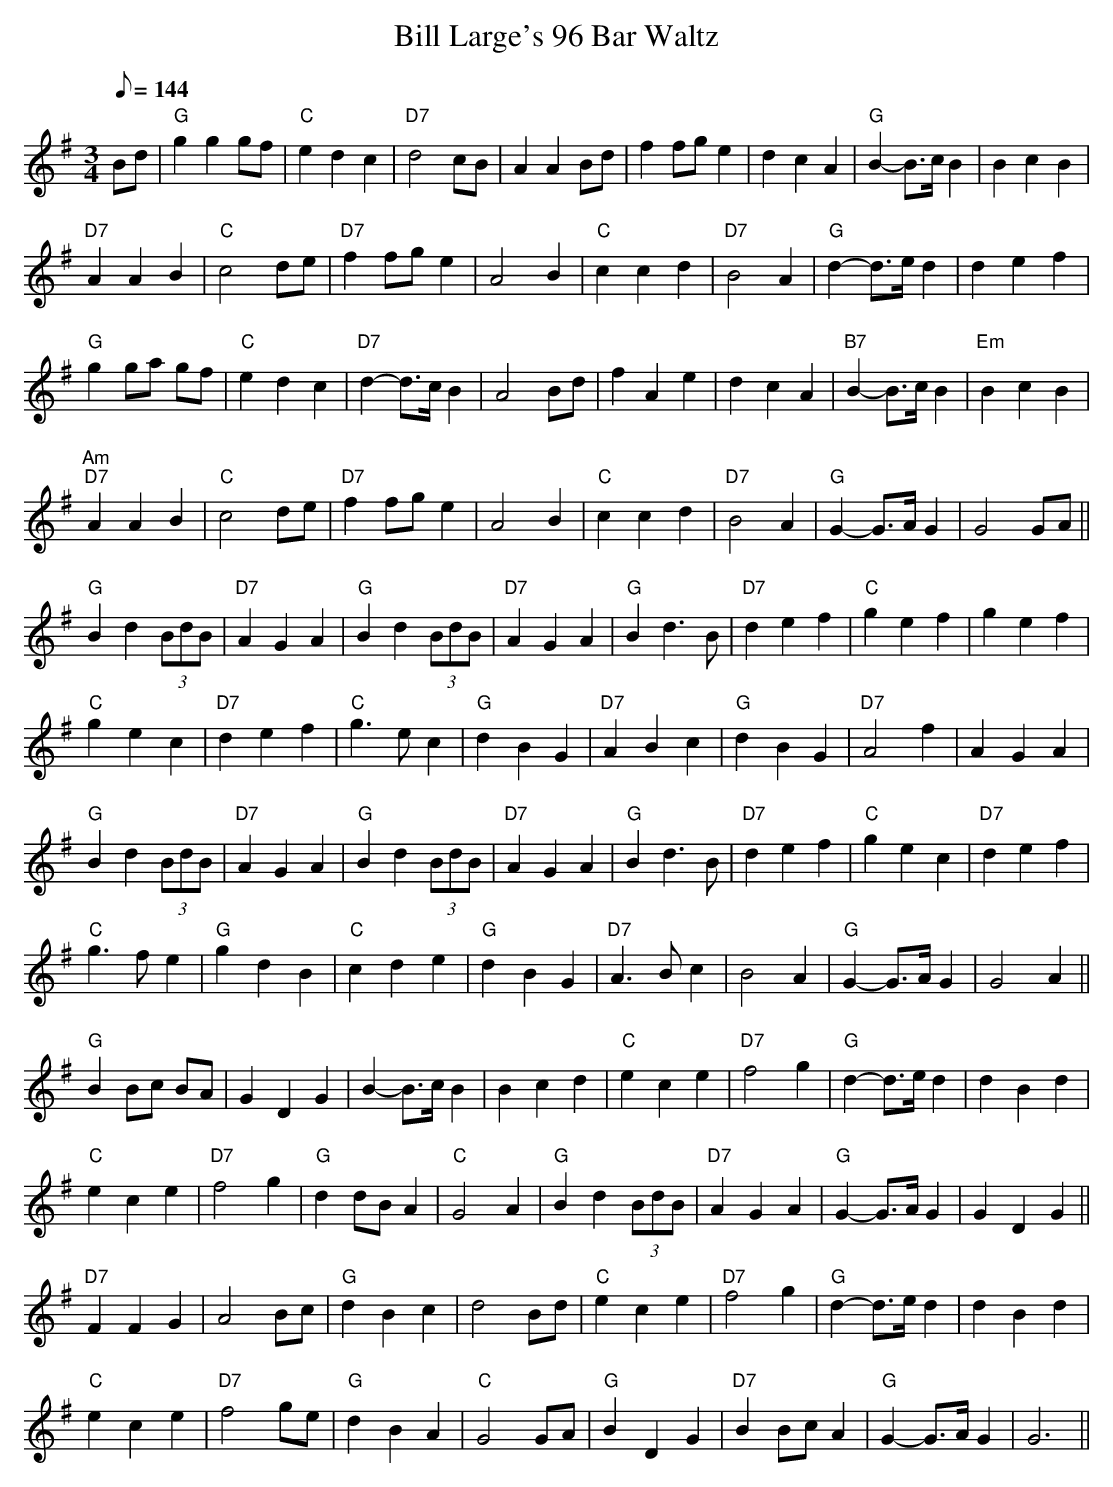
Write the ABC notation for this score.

X:1
T:Bill Large's 96 Bar Waltz
M:3/4
L:1/8
Q:144
K:G
Bd|"G"g2g2gf|"C"e2d2c2|"D7"d4cB|A2A2Bd|f2fge2|d2c2A2|"G"B2-B>cB2|B2c2B2|
"D7"A2A2B2|"C"c4de|"D7"f2fge2|A4B2|"C"c2c2d2|"D7"B4A2|"G"d2-d>ed2|d2e2f2|
"G"g2ga  gf|"C"e2d2c2|"D7"d2-d>cB2|A4Bd|f2A2e2|d2c2A2|"B7"B2-B>cB2|"Em"B2c2B2|
"Am""D7"A2A2B2|"C"c4de|"D7"f2fge2|A4B2|"C"c2c2d2|"D7"B4A2|"G"G2-G>AG2|G4GA||
"G"B2d2(3BdB|"D7"A2G2A2|"G"B2d2(3BdB|"D7"A2G2A2|"G"B2d3B|"D7"d2e2f2|"C"g2e2f2|g2e2f2|
"C"g2e2c2|"D7"d2e2f2|"C"g3ec2|"G"d2B2G2|"D7"A2B2c2|"G"d2B2G2|"D7"A4f2|A2G2A2|
"G"B2d2(3BdB|"D7"A2G2A2|"G"B2d2(3BdB|"D7"A2G2A2|"G"B2d3B|"D7"d2e2f2|"C"g2e2c2|"D7"d2e2f2|
"C"g3fe2|"G"g2d2B2|"C"c2d2e2|"G"d2B2G2|"D7"A3Bc2|B4A2|"G"G2-G>AG2|G4A2||
"G"B2Bc BA|G2D2G2|B2-B>cB2|B2c2d2|"C"e2c2e2|"D7"f4g2|"G"d2-d>ed2|d2B2d2|
"C"e2c2e2|"D7"f4g2|"G"d2dBA2|"C"G4A2|"G"B2d2(3BdB|"D7"A2G2A2|"G"G2-G>AG2|G2D2G2||
"D7"F2F2G2|A4Bc|"G"d2B2c2|d4Bd|"C"e2c2e2|"D7"f4g2|"G"d2-d>ed2|d2B2d2|
"C"e2c2e2|"D7"f4ge|"G"d2B2A2|"C"G4GA|"G"B2D2G2|"D7"B2BcA2|"G"G2-G>AG2|G6||
